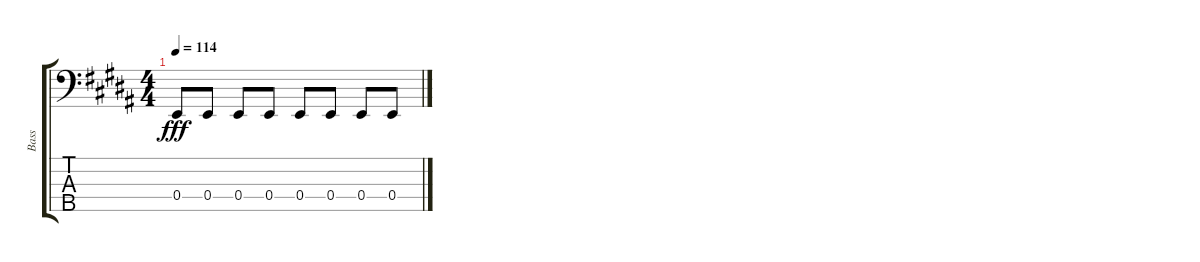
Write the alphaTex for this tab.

\track ("Bass" "Bass") {instrument electricbassfinger}
\staff {score tabs}
\tuning (G2 D2 A1 E1 B0) {hide}
\ts (4 4)
\tempo 114
\clef f4
\ks g#minor
0.4.8{dy fff} 0.4.8 0.4.8 0.4.8 0.4.8 0.4.8 0.4.8 0.4.8
